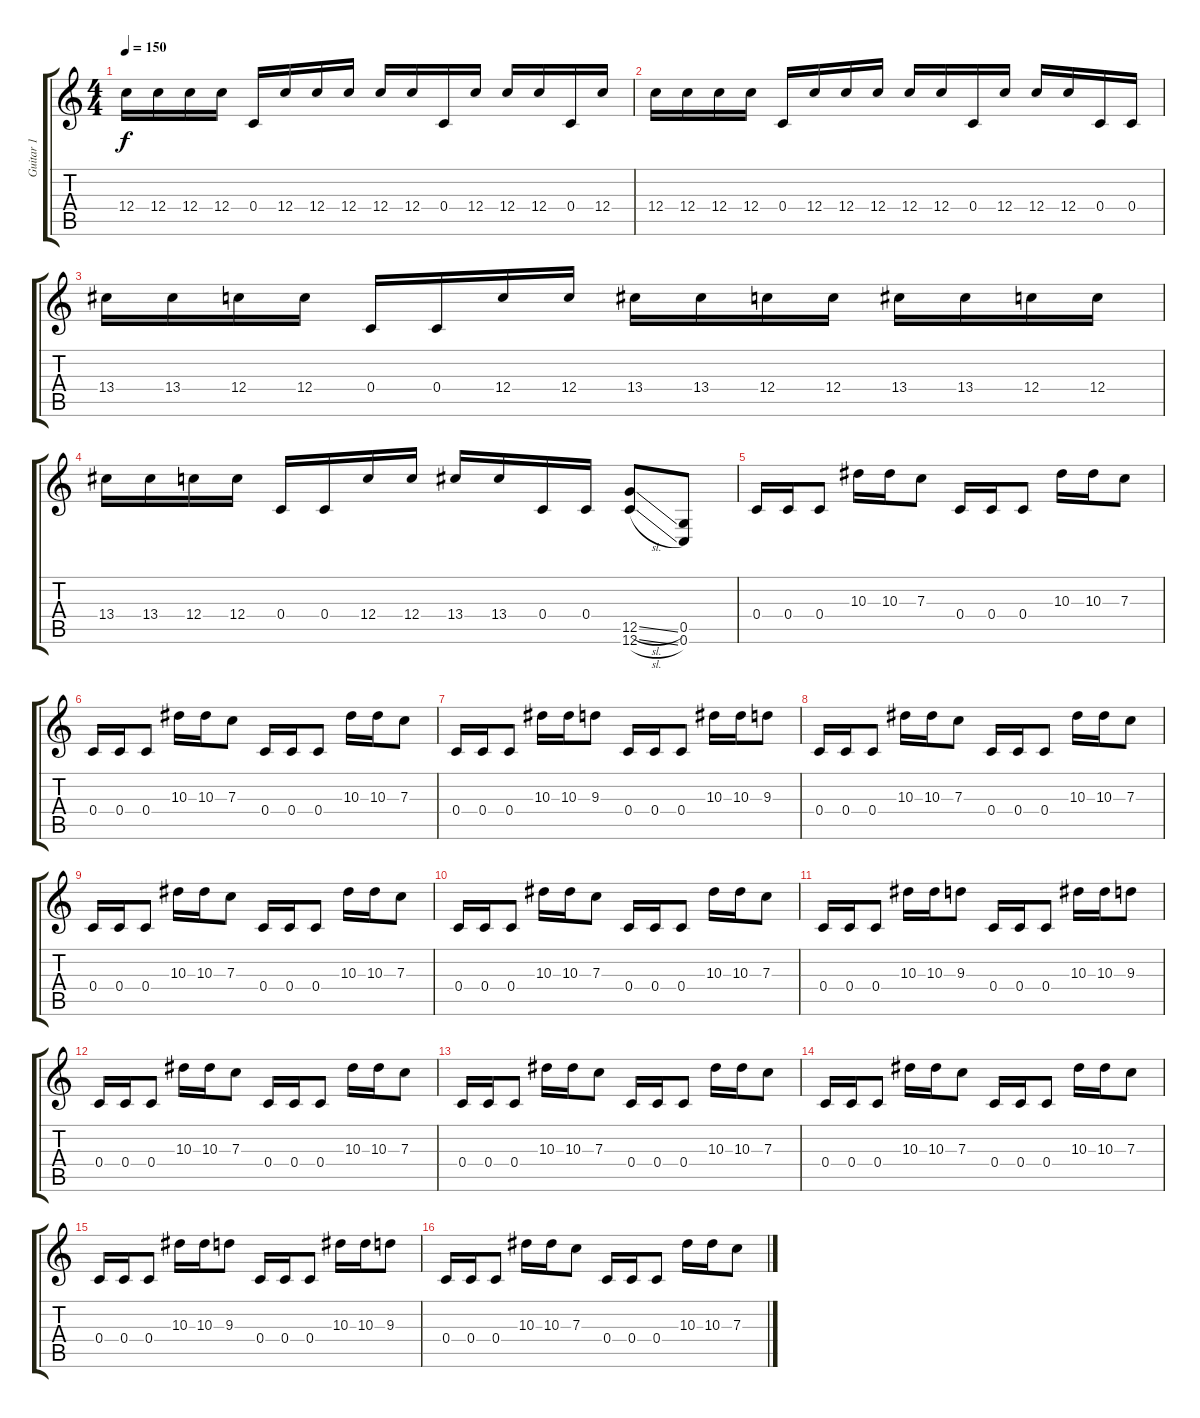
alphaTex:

\track ("Guitar 1" "Guitar 1") {instrument overdrivenguitar}
\staff {score tabs}
\tuning (D4 A3 F3 C3 G2 C2) {hide}
\ts (4 4)
\tempo 150
\clef g2
\ks c
12.4.16{dy f} 12.4.16 12.4.16 12.4.16 0.4.16 12.4.16 12.4.16 12.4.16 12.4.16 12.4.16 0.4.16 12.4.16 12.4.16 12.4.16 0.4.16 12.4.16 |
12.4.16 12.4.16 12.4.16 12.4.16 0.4.16 12.4.16 12.4.16 12.4.16 12.4.16 12.4.16 0.4.16 12.4.16 12.4.16 12.4.16 0.4.16 0.4.16 |
13.4.16 13.4.16 12.4.16 12.4.16 0.4.16 0.4.16 12.4.16 12.4.16 13.4.16 13.4.16 12.4.16 12.4.16 13.4.16 13.4.16 12.4.16 12.4.16 |
13.4.16 13.4.16 12.4.16 12.4.16 0.4.16 0.4.16 12.4.16 12.4.16 13.4.16 13.4.16 0.4.16 0.4.16 (12.5{sl} 12.6{sl}).8 (0.5 0.6).8 |
0.4.16 0.4.16 0.4.8 10.3.16 10.3.16 7.3.8 0.4.16 0.4.16 0.4.8 10.3.16 10.3.16 7.3.8 |
0.4.16 0.4.16 0.4.8 10.3.16 10.3.16 7.3.8 0.4.16 0.4.16 0.4.8 10.3.16 10.3.16 7.3.8 |
0.4.16 0.4.16 0.4.8 10.3.16 10.3.16 9.3.8 0.4.16 0.4.16 0.4.8 10.3.16 10.3.16 9.3.8 |
0.4.16 0.4.16 0.4.8 10.3.16 10.3.16 7.3.8 0.4.16 0.4.16 0.4.8 10.3.16 10.3.16 7.3.8 |
0.4.16 0.4.16 0.4.8 10.3.16 10.3.16 7.3.8 0.4.16 0.4.16 0.4.8 10.3.16 10.3.16 7.3.8 |
0.4.16 0.4.16 0.4.8 10.3.16 10.3.16 7.3.8 0.4.16 0.4.16 0.4.8 10.3.16 10.3.16 7.3.8 |
0.4.16 0.4.16 0.4.8 10.3.16 10.3.16 9.3.8 0.4.16 0.4.16 0.4.8 10.3.16 10.3.16 9.3.8 |
0.4.16 0.4.16 0.4.8 10.3.16 10.3.16 7.3.8 0.4.16 0.4.16 0.4.8 10.3.16 10.3.16 7.3.8 |
0.4.16 0.4.16 0.4.8 10.3.16 10.3.16 7.3.8 0.4.16 0.4.16 0.4.8 10.3.16 10.3.16 7.3.8 |
0.4.16 0.4.16 0.4.8 10.3.16 10.3.16 7.3.8 0.4.16 0.4.16 0.4.8 10.3.16 10.3.16 7.3.8 |
0.4.16 0.4.16 0.4.8 10.3.16 10.3.16 9.3.8 0.4.16 0.4.16 0.4.8 10.3.16 10.3.16 9.3.8 |
0.4.16 0.4.16 0.4.8 10.3.16 10.3.16 7.3.8 0.4.16 0.4.16 0.4.8 10.3.16 10.3.16 7.3.8
